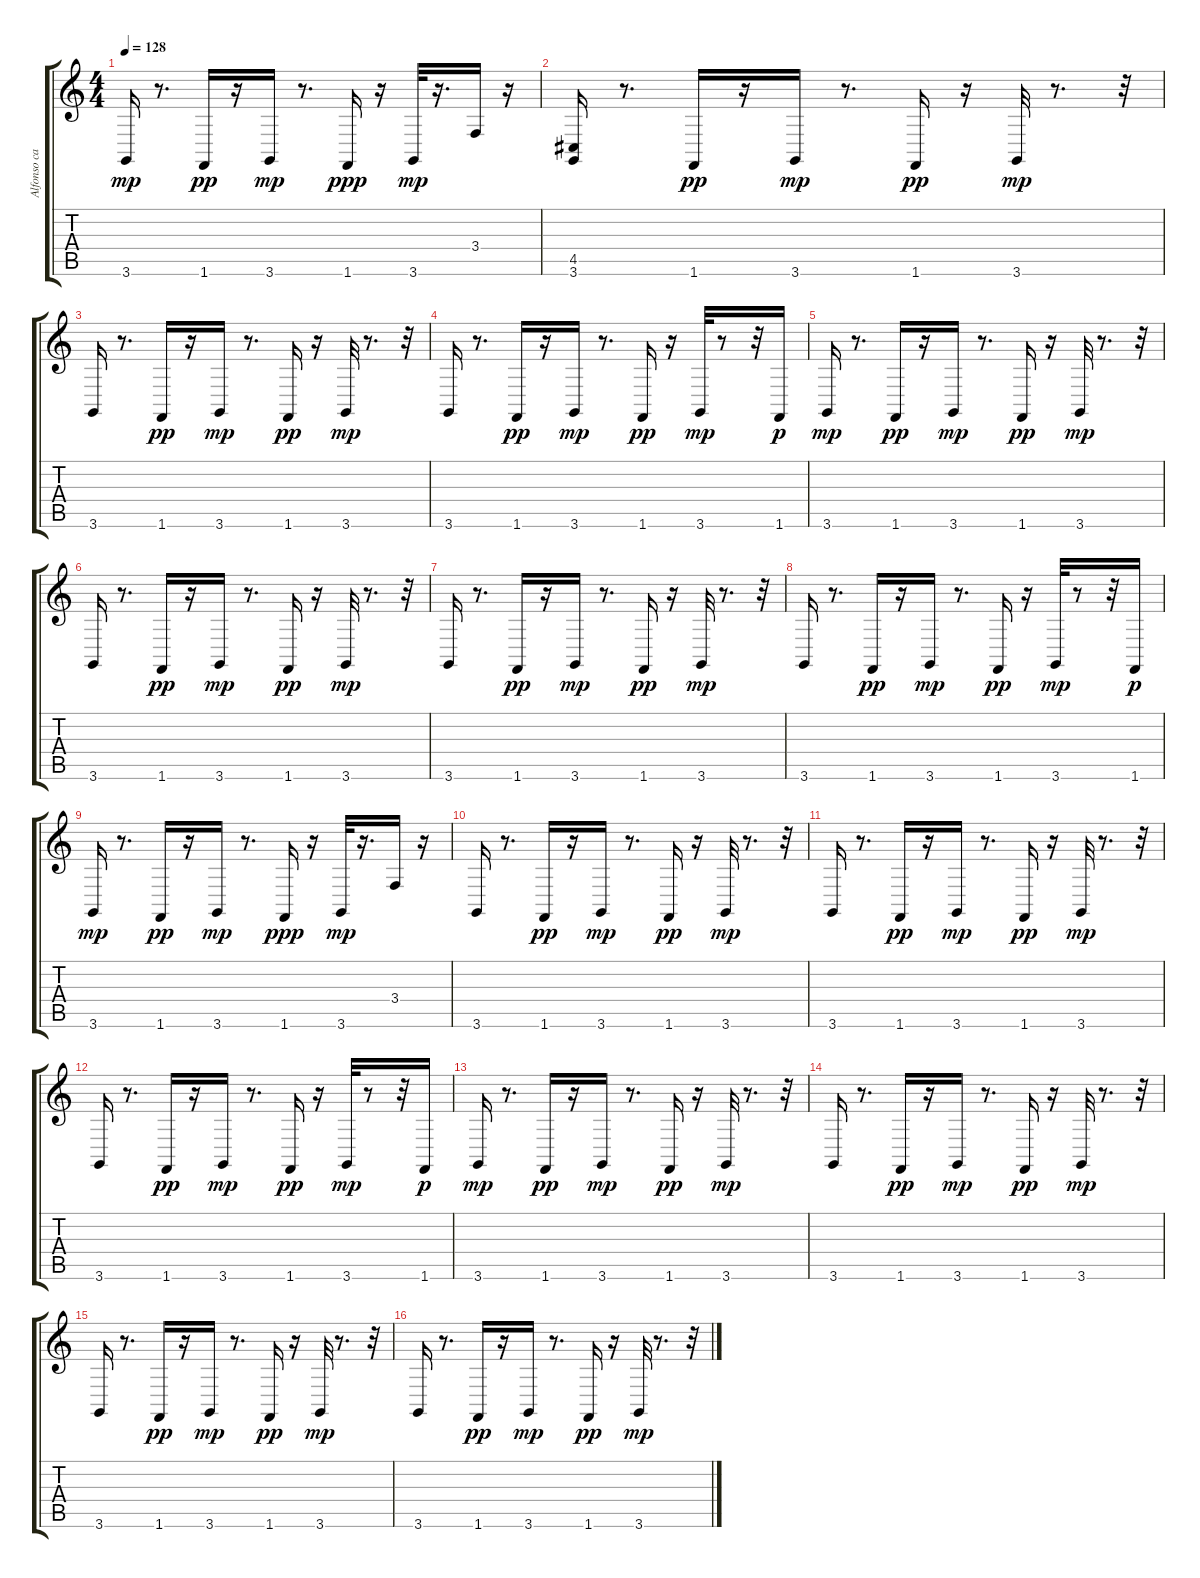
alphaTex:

\track ("Alfonso caga palos" "Alfonso ca") {instrument synthdrum}
\staff {score tabs}
\tuning (E4 B3 G3 D3 A2 E2) {hide}
\ts (4 4)
\tempo 128
\clef g2
\ks c
3.6.16{dy mp} r.8{d} 1.6.16{dy pp} r.16 3.6.16{dy mp} r.8{d} 1.6.16{dy ppp} r.16 3.6.32{dy mp} r.16{d} 3.4.16 r.16 |
(4.5 3.6).16 r.8{d} 1.6.16{dy pp} r.16 3.6.16{dy mp} r.8{d} 1.6.16{dy pp} r.16 3.6.32{dy mp} r.8{d} r.32 |
3.6.16 r.8{d} 1.6.16{dy pp} r.16 3.6.16{dy mp} r.8{d} 1.6.16{dy pp} r.16 3.6.32{dy mp} r.8{d} r.32 |
3.6.16 r.8{d} 1.6.16{dy pp} r.16 3.6.16{dy mp} r.8{d} 1.6.16{dy pp} r.16 3.6.32{dy mp} r.8 r.32 1.6.16{dy p} |
3.6.16{dy mp} r.8{d} 1.6.16{dy pp} r.16 3.6.16{dy mp} r.8{d} 1.6.16{dy pp} r.16 3.6.32{dy mp} r.8{d} r.32 |
3.6.16 r.8{d} 1.6.16{dy pp} r.16 3.6.16{dy mp} r.8{d} 1.6.16{dy pp} r.16 3.6.32{dy mp} r.8{d} r.32 |
3.6.16 r.8{d} 1.6.16{dy pp} r.16 3.6.16{dy mp} r.8{d} 1.6.16{dy pp} r.16 3.6.32{dy mp} r.8{d} r.32 |
3.6.16 r.8{d} 1.6.16{dy pp} r.16 3.6.16{dy mp} r.8{d} 1.6.16{dy pp} r.16 3.6.32{dy mp} r.8 r.32 1.6.16{dy p} |
3.6.16{dy mp} r.8{d} 1.6.16{dy pp} r.16 3.6.16{dy mp} r.8{d} 1.6.16{dy ppp} r.16 3.6.32{dy mp} r.16{d} 3.4.16 r.16 |
3.6.16 r.8{d} 1.6.16{dy pp} r.16 3.6.16{dy mp} r.8{d} 1.6.16{dy pp} r.16 3.6.32{dy mp} r.8{d} r.32 |
3.6.16 r.8{d} 1.6.16{dy pp} r.16 3.6.16{dy mp} r.8{d} 1.6.16{dy pp} r.16 3.6.32{dy mp} r.8{d} r.32 |
3.6.16 r.8{d} 1.6.16{dy pp} r.16 3.6.16{dy mp} r.8{d} 1.6.16{dy pp} r.16 3.6.32{dy mp} r.8 r.32 1.6.16{dy p} |
3.6.16{dy mp} r.8{d} 1.6.16{dy pp} r.16 3.6.16{dy mp} r.8{d} 1.6.16{dy pp} r.16 3.6.32{dy mp} r.8{d} r.32 |
3.6.16 r.8{d} 1.6.16{dy pp} r.16 3.6.16{dy mp} r.8{d} 1.6.16{dy pp} r.16 3.6.32{dy mp} r.8{d} r.32 |
3.6.16 r.8{d} 1.6.16{dy pp} r.16 3.6.16{dy mp} r.8{d} 1.6.16{dy pp} r.16 3.6.32{dy mp} r.8{d} r.32 |
3.6.16 r.8{d} 1.6.16{dy pp} r.16 3.6.16{dy mp} r.8{d} 1.6.16{dy pp} r.16 3.6.32{dy mp} r.8{d} r.32
